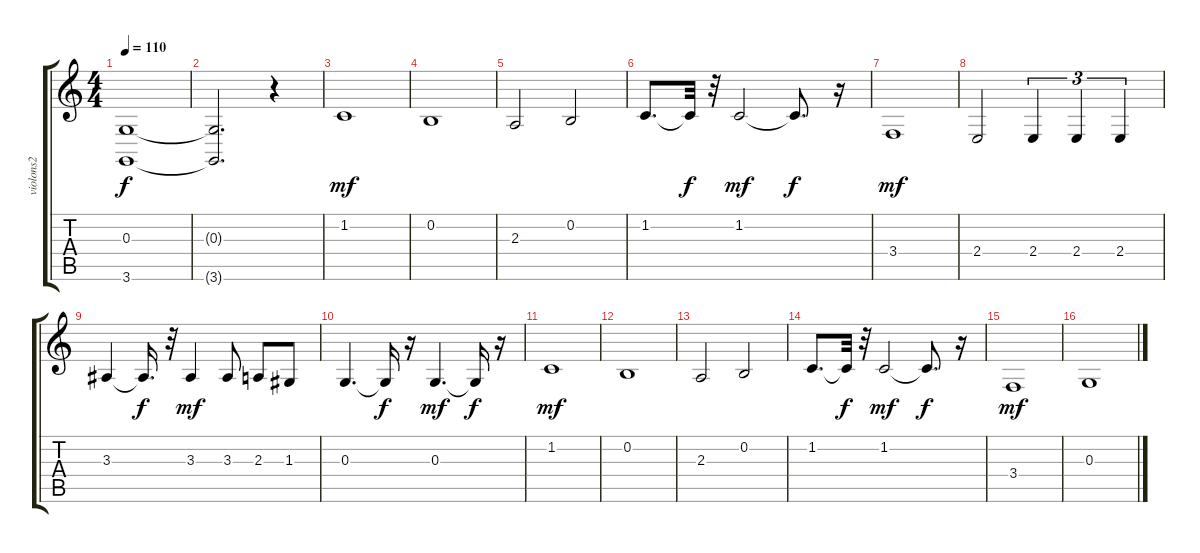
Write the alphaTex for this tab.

\track ("violons2" "violons2") {instrument stringensemble1}
\staff {score tabs}
\tuning (E4 B3 G3 D3 A2 E2) {hide}
\ts (4 4)
\tempo 110
\clef g2
\ks c
(0.3 3.6).1{dy f instrument stringensemble1} |
(0.3{t} 3.6{t}).2{d} r.4 |
1.2.1{dy mf} |
0.2.1 |
2.3.2 0.2.2 |
1.2.8{d} 1.2{t}.32{dy f} r.32 1.2.2{dy mf} 1.2{t}.8{d dy f} r.16 |
3.4.1{dy mf} |
2.4.2 2.4.4{tu (3 2)} 2.4.4{tu (3 2)} 2.4.4{tu (3 2)} |
3.3.4 3.3{t}.16{d dy f} r.32 3.3.4{dy mf} 3.3.8 2.3.8 1.3.8 |
0.3.4{d} 0.3{t}.16{dy f} r.16 0.3.4{d dy mf} 0.3{t}.16{dy f} r.16 |
1.2.1{dy mf} |
0.2.1 |
2.3.2 0.2.2 |
1.2.8{d} 1.2{t}.32{dy f} r.32 1.2.2{dy mf} 1.2{t}.8{d dy f} r.16 |
3.4.1{dy mf} |
0.3.1
